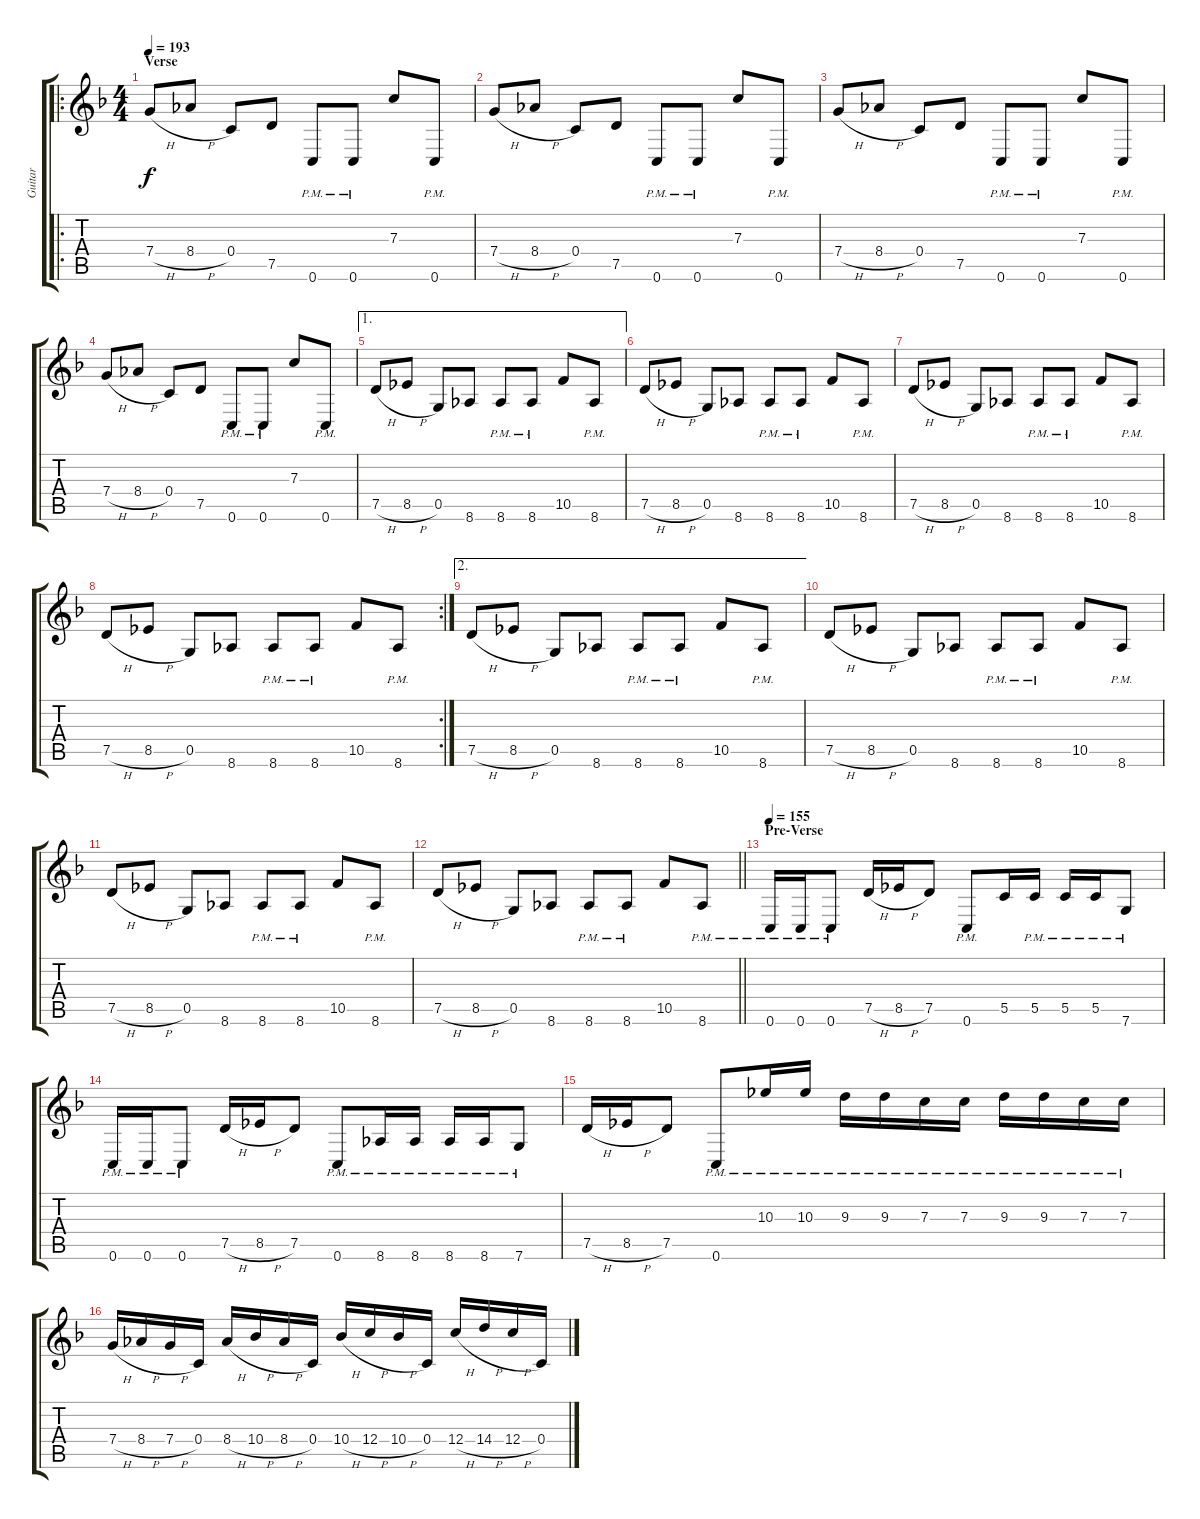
\track ("Guitar" "Guitar") {instrument distortionguitar}
\staff {score tabs}
\tuning (D4 A3 F3 C3 G2 C2) {hide}
\ro
\ts (4 4)
\section ("" "Verse")
\tempo 193
\clef g2
\ks f
7.4{h}.8{dy f} 8.4{h}.8 0.4.8 7.5.8 0.6{pm}.8 0.6{pm}.8 7.3.8 0.6{pm}.8 |
7.4{h}.8 8.4{h}.8 0.4.8 7.5.8 0.6{pm}.8 0.6{pm}.8 7.3.8 0.6{pm}.8 |
7.4{h}.8 8.4{h}.8 0.4.8 7.5.8 0.6{pm}.8 0.6{pm}.8 7.3.8 0.6{pm}.8 |
7.4{h}.8 8.4{h}.8 0.4.8 7.5.8 0.6{pm}.8 0.6{pm}.8 7.3.8 0.6{pm}.8 |
\ae 1
7.5{h}.8 8.5{h}.8 0.5.8 8.6.8 8.6{pm}.8 8.6{pm}.8 10.5.8 8.6{pm}.8 |
7.5{h}.8 8.5{h}.8 0.5.8 8.6.8 8.6{pm}.8 8.6{pm}.8 10.5.8 8.6{pm}.8 |
7.5{h}.8 8.5{h}.8 0.5.8 8.6.8 8.6{pm}.8 8.6{pm}.8 10.5.8 8.6{pm}.8 |
\rc 2
7.5{h}.8 8.5{h}.8 0.5.8 8.6.8 8.6{pm}.8 8.6{pm}.8 10.5.8 8.6{pm}.8 |
\ae 2
7.5{h}.8 8.5{h}.8 0.5.8 8.6.8 8.6{pm}.8 8.6{pm}.8 10.5.8 8.6{pm}.8 |
7.5{h}.8 8.5{h}.8 0.5.8 8.6.8 8.6{pm}.8 8.6{pm}.8 10.5.8 8.6{pm}.8 |
7.5{h}.8 8.5{h}.8 0.5.8 8.6.8 8.6{pm}.8 8.6{pm}.8 10.5.8 8.6{pm}.8 |
\barLineRight lightlight
7.5{h}.8 8.5{h}.8 0.5.8 8.6.8 8.6{pm}.8 8.6{pm}.8 10.5.8 8.6{pm}.8 |
\section ("" "Pre-Verse")
\tempo 155
0.6{pm}.16 0.6{pm}.16 0.6{pm}.8 7.5{h}.16 8.5{h}.16 7.5.8 0.6{pm}.8 5.5.16 5.5{pm}.16 5.5{pm}.16 5.5{pm}.16 7.6{pm}.8 |
0.6{pm}.16 0.6{pm}.16 0.6{pm}.8 7.5{h}.16 8.5{h}.16 7.5.8 0.6{pm}.8 8.6{pm}.16 8.6{pm}.16 8.6{pm}.16 8.6{pm}.16 7.6{pm}.8 |
7.5{h}.16 8.5{h}.16 7.5.8 0.6{pm}.8 10.3{pm}.16 10.3{pm}.16 9.3{pm}.16 9.3{pm}.16 7.3{pm}.16 7.3{pm}.16 9.3{pm}.16 9.3{pm}.16 7.3{pm}.16 7.3{pm}.16 |
7.4{h}.16 8.4{h}.16 7.4{h}.16 0.4.16 8.4{h}.16 10.4{h}.16 8.4{h}.16 0.4.16 10.4{h}.16 12.4{h}.16 10.4{h}.16 0.4.16 12.4{h}.16 14.4{h}.16 12.4{h}.16 0.4.16
